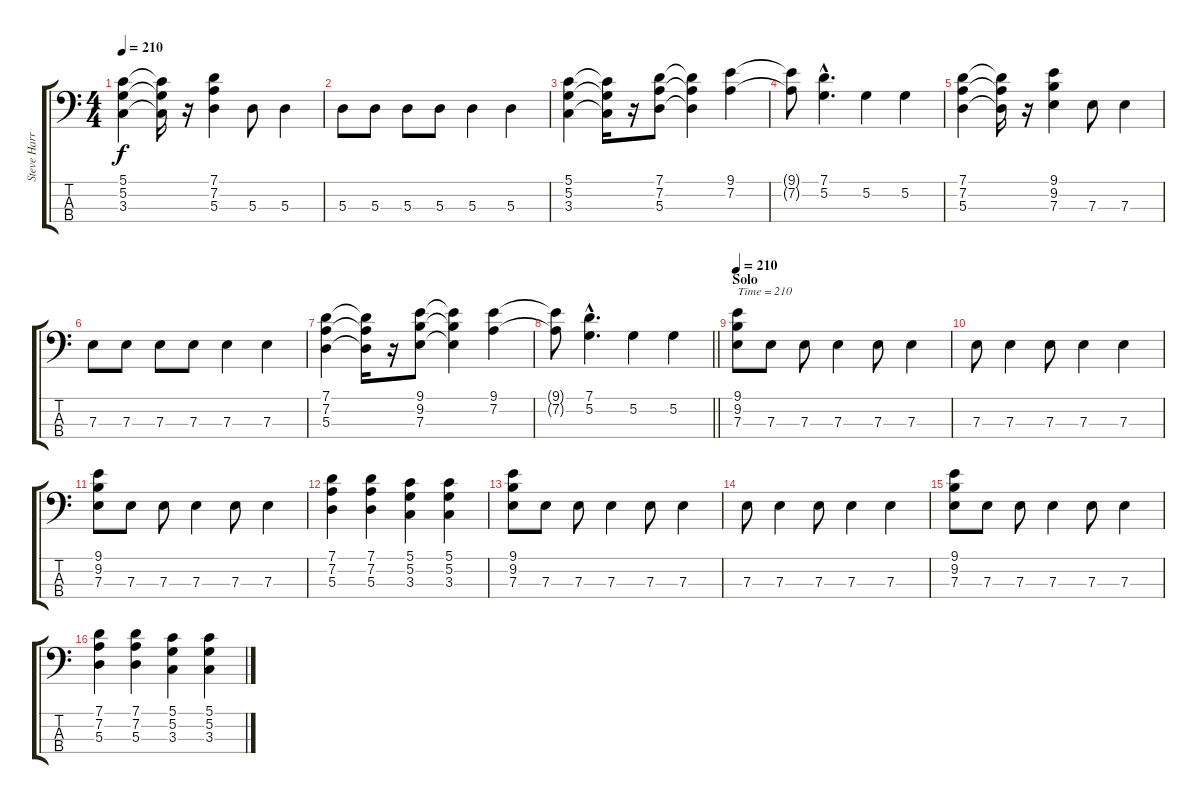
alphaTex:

\track ("Steve Harris" "Steve Harr") {instrument slapbass2}
\staff {score tabs}
\tuning (G2 D2 A1 E1) {hide}
\ts (4 4)
\tempo 210
\clef f4
\ks c
(5.1 5.2 3.3).4{dy f} (5.1{t} 5.2{t} 3.3{t}).16 r.16 (7.1 7.2 5.3).4 5.3.8 5.3.4 |
5.3.8 5.3.8 5.3.8 5.3.8 5.3.4 5.3.4 |
(5.1 5.2 3.3).4 (5.1{t} 5.2{t} 3.3{t}).16 r.16 (7.1 7.2 5.3).8 (7.1{t} 7.2{t} 5.3{t}).4 (9.1 7.2).4 |
(9.1{t} 7.2{t}).8 (7.1{hac} 5.2{hac}).4{d} 5.2.4 5.2.4 |
(7.1 7.2 5.3).4 (7.1{t} 7.2{t} 5.3{t}).16 r.16 (9.1 9.2 7.3).4 7.3.8 7.3.4 |
7.3.8 7.3.8 7.3.8 7.3.8 7.3.4 7.3.4 |
(7.1 7.2 5.3).4 (7.1{t} 7.2{t} 5.3{t}).16 r.16 (9.1 9.2 7.3).8 (9.1{t} 9.2{t} 7.3{t}).4 (9.1 7.2).4 |
\barLineRight lightlight
(9.1{t} 7.2{t}).8 (7.1{hac} 5.2{hac}).4{d} 5.2.4 5.2.4 |
\section ("" "Solo")
\tempo 210
(9.1 9.2 7.3).8{txt "Time = 210"} 7.3.8 7.3.8 7.3.4 7.3.8 7.3.4 |
7.3.8 7.3.4 7.3.8 7.3.4 7.3.4 |
(9.1 9.2 7.3).8 7.3.8 7.3.8 7.3.4 7.3.8 7.3.4 |
(7.1 7.2 5.3).4 (7.1 7.2 5.3).4 (5.1 5.2 3.3).4 (5.1 5.2 3.3).4 |
(9.1 9.2 7.3).8 7.3.8 7.3.8 7.3.4 7.3.8 7.3.4 |
7.3.8 7.3.4 7.3.8 7.3.4 7.3.4 |
(9.1 9.2 7.3).8 7.3.8 7.3.8 7.3.4 7.3.8 7.3.4 |
(7.1 7.2 5.3).4 (7.1 7.2 5.3).4 (5.1 5.2 3.3).4 (5.1 5.2 3.3).4
